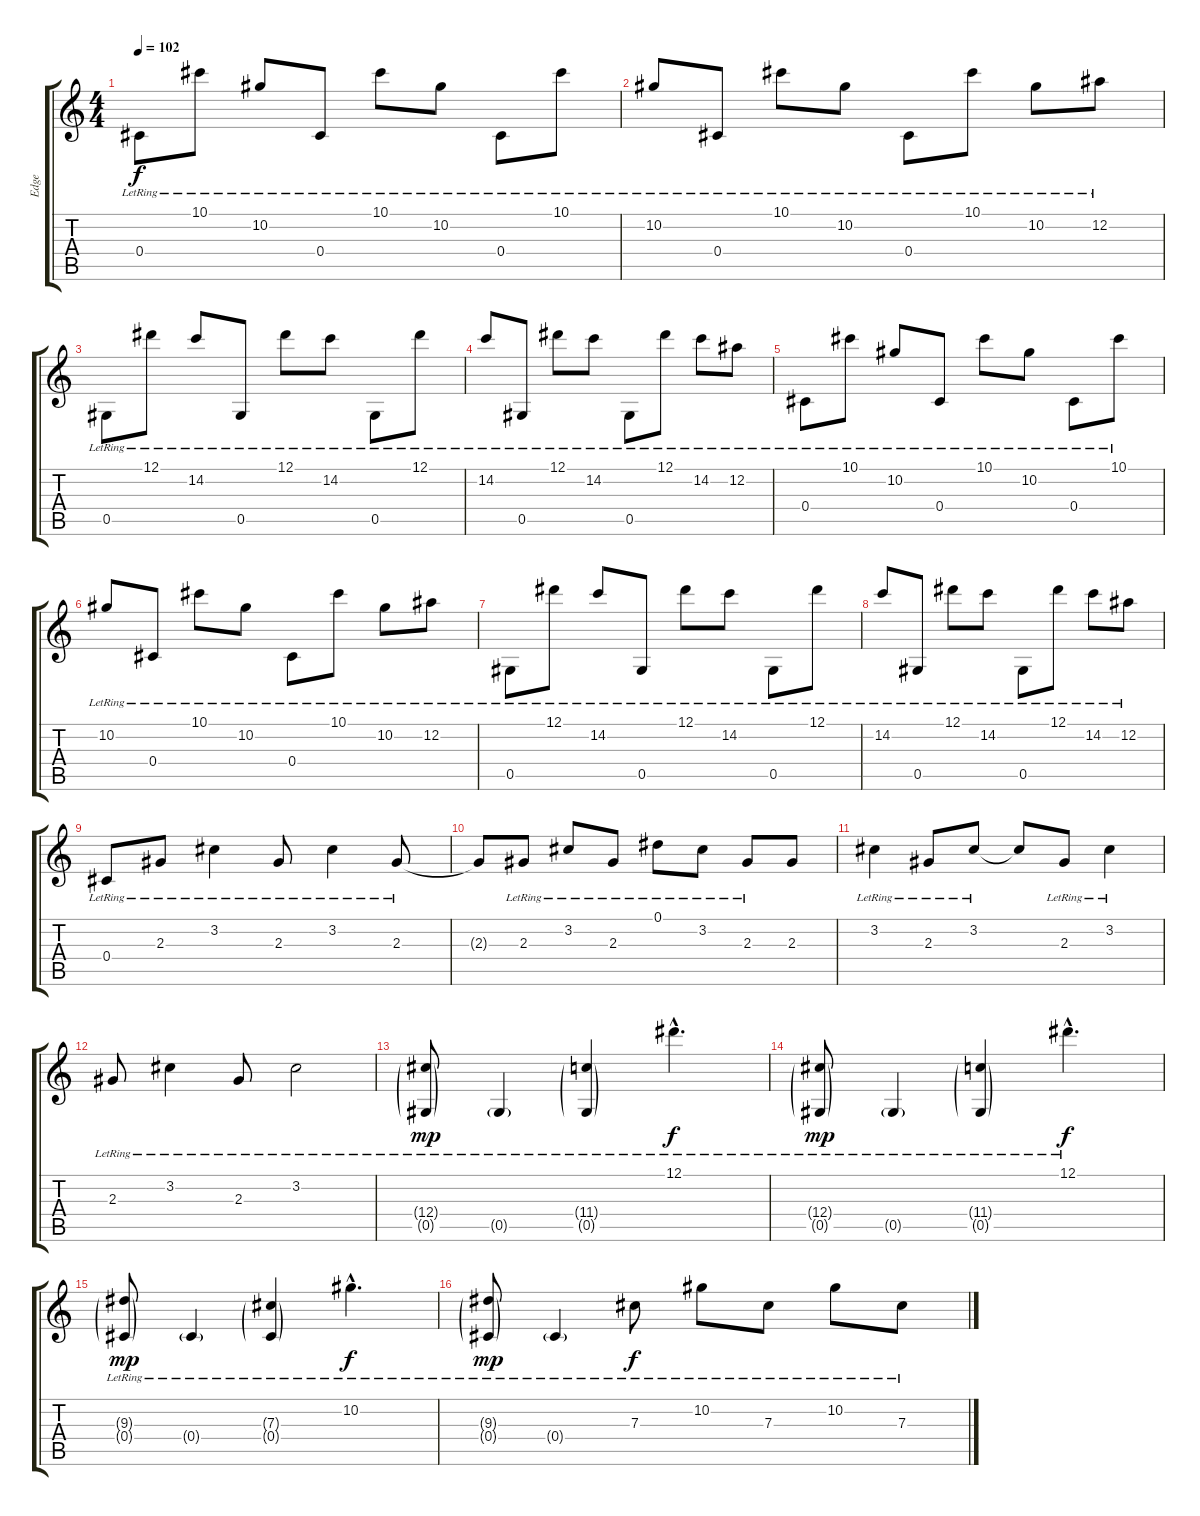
\track ("Edge" "Edge") {instrument electricguitarjazz}
\staff {score tabs}
\tuning (Eb4 Bb3 Gb3 Db3 Ab2 Eb2) {hide}
\ts (4 4)
\tempo 102
\clef g2
\ks c
0.4{lr}.8{dy f} 10.1{lr}.8 10.2{lr}.8 0.4{lr}.8 10.1{lr}.8 10.2{lr}.8 0.4{lr}.8 10.1{lr}.8 |
10.2{lr}.8 0.4{lr}.8 10.1{lr}.8 10.2{lr}.8 0.4{lr}.8 10.1{lr}.8 10.2{lr}.8 12.2{lr}.8 |
0.5{lr}.8 12.1{lr}.8 14.2{lr}.8 0.5{lr}.8 12.1{lr}.8 14.2{lr}.8 0.5{lr}.8 12.1{lr}.8 |
14.2{lr}.8 0.5{lr}.8 12.1{lr}.8 14.2{lr}.8 0.5{lr}.8 12.1{lr}.8 14.2{lr}.8 12.2{lr}.8 |
0.4{lr}.8 10.1{lr}.8 10.2{lr}.8 0.4{lr}.8 10.1{lr}.8 10.2{lr}.8 0.4{lr}.8 10.1{lr}.8 |
10.2{lr}.8 0.4{lr}.8 10.1{lr}.8 10.2{lr}.8 0.4{lr}.8 10.1{lr}.8 10.2{lr}.8 12.2{lr}.8 |
0.5{lr}.8 12.1{lr}.8 14.2{lr}.8 0.5{lr}.8 12.1{lr}.8 14.2{lr}.8 0.5{lr}.8 12.1{lr}.8 |
14.2{lr}.8 0.5{lr}.8 12.1{lr}.8 14.2{lr}.8 0.5{lr}.8 12.1{lr}.8 14.2{lr}.8 12.2{lr}.8 |
0.4{lr}.8 2.3{lr}.8 3.2{lr}.4 2.3{lr}.8 3.2{lr}.4 2.3{lr}.8 |
2.3{t}.8 2.3{lr}.8 3.2{lr}.8 2.3{lr}.8 0.1{lr}.8 3.2{lr}.8 2.3{lr}.8 2.3.8 |
3.2{lr}.4 2.3{lr}.8 3.2{lr}.8 3.2{t}.8 2.3{lr}.8 3.2{lr}.4 |
2.3{lr}.8 3.2{lr}.4 2.3{lr}.8 3.2{lr}.2 |
(12.4{g lr} 0.5{g lr}).8{dy mp} 0.5{g lr}.4 (11.4{g lr} 0.5{g lr}).4 12.1{hac lr}.4{d dy f} |
(12.4{g lr} 0.5{g lr}).8{dy mp} 0.5{g lr}.4 (11.4{g lr} 0.5{g lr}).4 12.1{hac lr}.4{d dy f} |
(9.3{g lr} 0.4{g lr}).8{dy mp} 0.4{g lr}.4 (7.3{g lr} 0.4{g lr}).4 10.2{hac lr}.4{d dy f} |
(9.3{g lr} 0.4{g lr}).8{dy mp} 0.4{g lr}.4 7.3{lr}.8{dy f} 10.2{lr}.8 7.3{lr}.8 10.2{lr}.8 7.3{lr}.8
